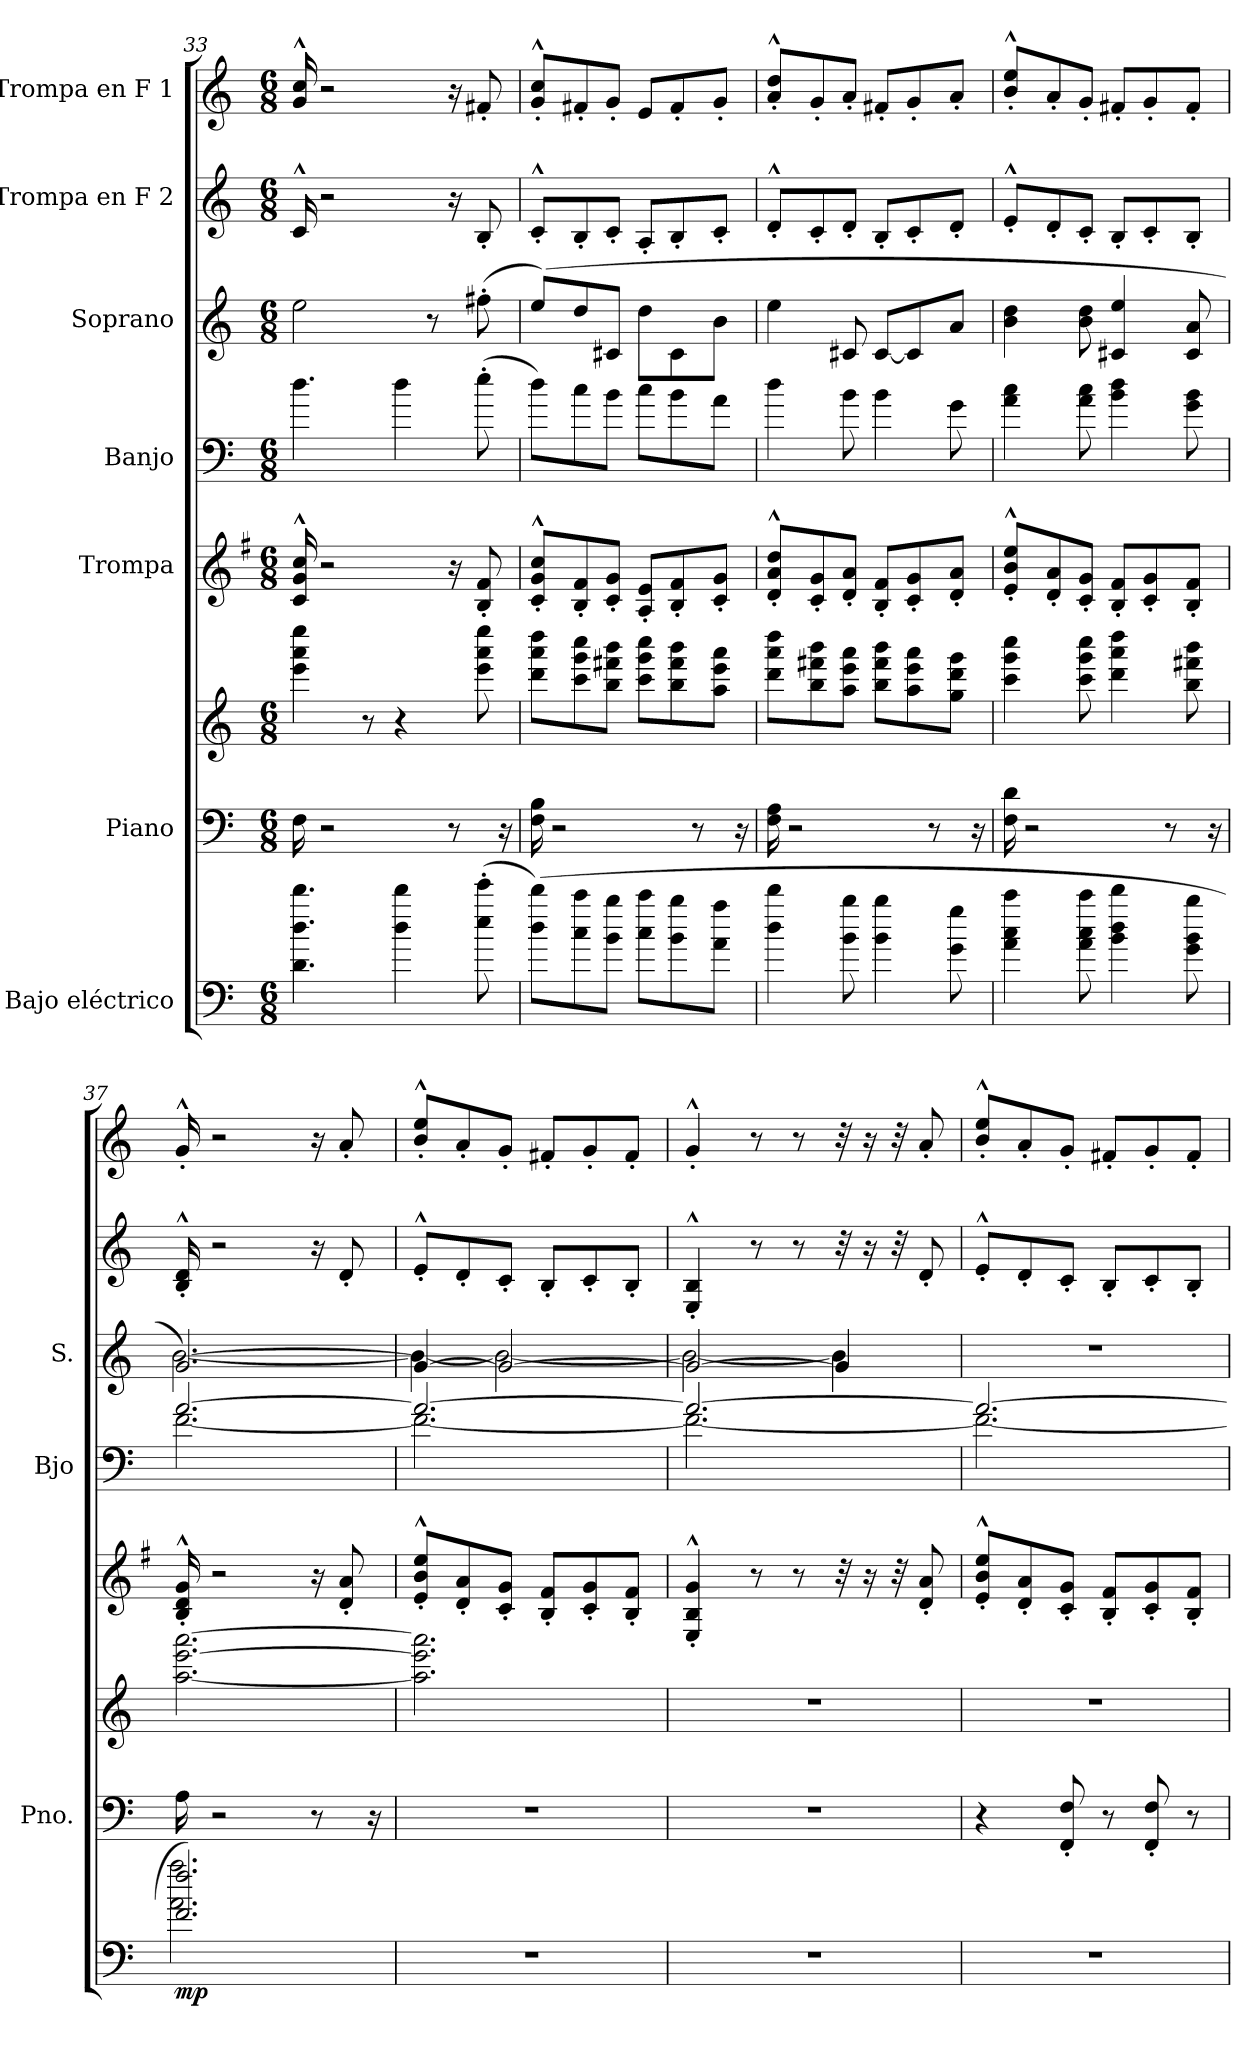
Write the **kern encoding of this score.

**kern	**dynam	**kern	**kern	**kern	**kern	**kern	**kern	**kern
*part7	*part7	*part6	*part6	*part5	*part4	*part3	*part2	*part1
*staff8	*staff8	*staff7	*staff6	*staff5	*staff4	*staff3	*staff2	*staff1
*I"Bajo eléctrico	*	*I"Piano	*	*I"Trompa	*I"Banjo	*I"Soprano	*I"Trompa en F 2	*I"Trompa en F 1
*	*	*I'Pno.	*	*	*I'Bjo	*I'S.	*	*
*clefF4	*	*clefF4	*clefG2	*clefG2	*clefF4	*clefG2	*clefG2	*clefG2
*ITrd7c12	*	*	*	*ITrd4c7	*ITrd7c12	*	*ITrd4c7	*ITrd4c7
*k[]	*	*k[]	*k[]	*k[]	*k[]	*k[]	*k[b-]	*k[b-]
*M6/8	*	*M6/8	*M6/8	*M6/8	*M6/8	*M6/8	*M6/8	*M6/8
=33	=33	=33	=33	=33	=33	=33	=33	=33
4.D\ 4.d\ 4.dd\	.	16F\	4eee\ 4aaa\ 4eeee\	16F/^^ 16c/^^ 16f/^^	4.d\	2ee\	16F^^/	16c/^^ 16f/^^
.	.	2r	.	2r	.	.	2r	2r
.	.	.	8r	.	.	.	.	.
4d\ 4dd\	.	.	4r	.	4d\	.	.	.
.	.	.	.	.	.	8r	.	.
.	.	8r	.	16r	.	.	16r	16r
(>8e\' 8ee\'	.	.	8eee\ 8aaa\ 8eeee\	8E/' 8B/'	(>8e'\	(>8ff#X'\	8E'/	8Bn'/
.	.	16r	.	.	.	.	.	.
!!LO:LB:g=z
=34	=34	=34	=34	=34	=34	=34	=34	=34
(>8d\ 8dd\L)	.	16F\ 16B\	8ddd\ 8aaa\ 8dddd\L	8F'^^/ 8c'^^/ 8f'^^/L	8d\L)	(>8ee/L)	8F'^^/L	8c'^^/ 8f'^^/L
.	.	2r	.	.	.	.	.	.
8c\ 8cc\	.	.	8ccc\ 8ggg\ 8cccc\	8E'/ 8B'/	8c\	8dd/	8E'/	8Bn'/
8B\ 8b\J	.	.	8bb\ 8fff#X\ 8bbb\J	8F'/ 8c'/J	8B\J	8c#X/J	8F'/J	8c'/J
8c\ 8cc\L	.	.	8ccc\ 8ggg\ 8cccc\L	8D'/ 8A'/L	8c\L	8dd\L	8D'/L	8A/L
8B\ 8b\	.	.	8bb\ 8fff#\ 8bbb\	8E'/ 8B'/	8B\	8c#\	8E'/	8B'/
.	.	8r	.	.	.	.	.	.
8A\ 8a\J	.	.	8aa\ 8eee\ 8aaa\J	8F'/ 8c'/J	8A\J	8b\J	8F'/J	8c'/J
.	.	16r	.	.	.	.	.	.
=35	=35	=35	=35	=35	=35	=35	=35	=35
4d\ 4dd\	.	16F\ 16A\	8ddd\ 8aaa\ 8dddd\L	8G'^^/ 8d'^^/ 8g'^^/L	4d\	4ee\	8G'^^/L	8d'^^/ 8g'^^/L
.	.	2r	.	.	.	.	.	.
.	.	.	8bb\ 8fff#X\ 8bbb\	8F'/ 8c'/	.	.	8F'/	8c'/
8B\ 8b\	.	.	8aa\ 8eee\ 8aaa\J	8G'/ 8d'/J	8B\	8c#X/	8G'/J	8d'/J
4B\ 4b\	.	.	8bb\ 8fff#\ 8bbb\L	8E'/ 8B'/L	4B\	[8c#/L	8E'/L	8Bn'/L
.	.	.	8aa\ 8eee\ 8aaa\	8F'/ 8c'/	.	8c#/]	8F'/	8c'/
.	.	8r	.	.	.	.	.	.
8G\ 8g\	.	.	8gg\ 8ddd\ 8ggg\J	8G'/ 8d'/J	8G\	8a/J	8G'/J	8d'/J
.	.	16r	.	.	.	.	.	.
=36	=36	=36	=36	=36	=36	=36	=36	=36
4A\ 4c\ 4cc\	.	16F\ 16d\	4ccc\ 4ggg\ 4cccc\	8A'^^/ 8e'^^/ 8a'^^/L	4A\ 4c\	4b\ 4dd\	8A'^^/L	8e'^^/ 8a'^^/L
.	.	2r	.	.	.	.	.	.
.	.	.	.	8G'/ 8d'/	.	.	8G'/	8d'/
8A\ 8c\ 8cc\	.	.	8ccc\ 8ggg\ 8cccc\	8F'/ 8c'/J	8A\ 8c\	8b\ 8dd\	8F'/J	8c'/J
4B\ 4d\ 4dd\	.	.	4ddd\ 4aaa\ 4dddd\	8E'/ 8B'/L	4B\ 4d\	4c#X/ 4ee/	8E'/L	8Bn'/L
.	.	.	.	8F'/ 8c'/	.	.	8F'/	8c'/
.	.	8r	.	.	.	.	.	.
8G\ 8B\ 8b\	.	.	8bb\ 8fff#X\ 8bbb\	8E'/ 8B'/J	8G\ 8B\	8c#/ 8a/	8E'/J	8B'/J
.	.	16r	.	.	.	.	.	.
=37	=37	=37	=37	=37	=37	=37	=37	=37
*^	*	*	*	*	*^	*^	*	*
!	!	!LO:DY:b	!	!	!	!	!	!	!	!	!
2.F/ 2.f/)	2.A\ 2.a\	mp	16A\	[2.aa\ [2.eee\ [2.aaa\	16E/'^^ 16G/'^^ 16c/'^^	[2.A/	[2.F\	[2.g/)	[2.b\	16E/'^^ 16G/'^^	16c'^^/
.	.	.	2r	.	2r	.	.	.	.	2r	2r
.	.	.	8r	.	16r	.	.	.	.	16r	16r
.	.	.	.	.	8G/' 8d/'	.	.	.	.	8G'/	8d'/
.	.	.	16r	.	.	.	.	.	.	.	.
*v	*v	*	*	*	*	*	*	*	*	*	*
=38	=38	=38	=38	=38	=38	=38	=38	=38	=38	=38
2.r	.	2.r	2.aa\] 2.eee\] 2.aaa\]	8A'^^/ 8e'^^/ 8a'^^/L	2.A/_	2.F\_	4g/_	4b\_	8A'^^/L	8e'^^/ 8a'^^/L
.	.	.	.	8G'/ 8d'/	.	.	.	.	8G'/	8d'/
.	.	.	.	8F'/ 8c'/J	.	.	2g/_	2b\_	8F'/J	8c'/J
.	.	.	.	8E'/ 8B'/L	.	.	.	.	8E'/L	8Bn'/L
.	.	.	.	8F'/ 8c'/	.	.	.	.	8F'/	8c'/
.	.	.	.	8E'/ 8B'/J	.	.	.	.	8E'/J	8B'/J
=39	=39	=39	=39	=39	=39	=39	=39	=39	=39	=39
2.r	.	2.r	2.r	4AA/'^^ 4E/'^^ 4c/'^^	2.A/_	2.F\_	2g/_	2b\_	4AA/'^^ 4E/'^^	4c'^^/
.	.	.	.	8r	.	.	.	.	8r	8r
.	.	.	.	8r	.	.	.	.	8r	8r
.	.	.	.	32r	.	.	4g/]	4b\]	32r	32r
.	.	.	.	16r	.	.	.	.	16r	16r
.	.	.	.	32r	.	.	.	.	32r	32r
.	.	.	.	8G/' 8d/'	.	.	.	.	8G'/	8d'/
*	*	*	*	*	*	*	*v	*v	*	*
=40	=40	=40	=40	=40	=40	=40	=40	=40	=40
2.r	.	4r	2.r	8A'^^/ 8e'^^/ 8a'^^/L	2.A/_	2.F\_	2.r	8A'^^/L	8e'^^/ 8a'^^/L
.	.	.	.	8G'/ 8d'/	.	.	.	8G'/	8d'/
.	.	8FF/' 8F/'	.	8F'/ 8c'/J	.	.	.	8F'/J	8c'/J
.	.	8r	.	8E'/ 8B'/L	.	.	.	8E'/L	8Bn'/L
.	.	8FF/' 8F/'	.	8F'/ 8c'/	.	.	.	8F'/	8c'/
.	.	8r	.	8E'/ 8B'/J	.	.	.	8E'/J	8B'/J
*	*	*	*	*	*v	*v	*	*	*
=	=	=	=	=	=	=	=	=
*-	*-	*-	*-	*-	*-	*-	*-	*-
